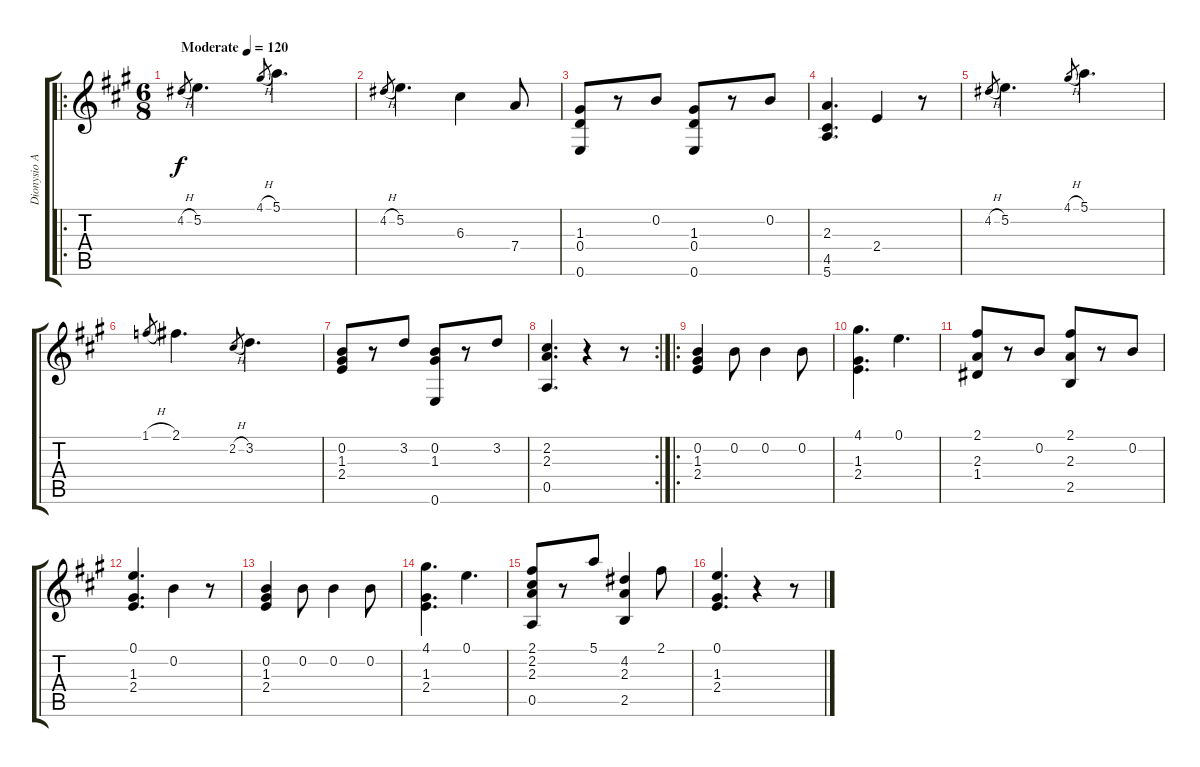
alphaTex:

\track ("Dionysio Aguado" "Dionysio A") {instrument acousticguitarnylon}
\staff {score tabs}
\tuning (E4 B3 G3 D3 A2 E2) {hide}
\ro
\ts (6 8)
\tempo (120 "Moderate")
\clef g2
\ks a
4.2{h}.8{gr dy f instrument acousticguitarnylon} 5.2.4{d} 4.1{h}.8{gr} 5.1.4{d} |
4.2{h}.8{gr} 5.2.4{d} 6.3.4 7.4.8 |
(1.3 0.4 0.6).8 r.8 0.2.8 (1.3 0.4 0.6).8 r.8 0.2.8 |
(2.3 4.5 5.6).4{d} 2.4.4 r.8 |
4.2{h}.8{gr} 5.2.4{d} 4.1{h}.8{gr} 5.1.4{d} |
1.1{h}.8{gr} 2.1.4{d} 2.2{h}.8{gr} 3.2.4{d} |
(0.2 1.3 2.4).8 r.8 3.2.8 (0.2 1.3 0.6).8 r.8 3.2.8 |
\rc 2
(2.2 2.3 0.5).4{d} r.4 r.8 |
\ro
(0.2 1.3 2.4).4 0.2.8 0.2.4 0.2.8 |
(4.1 1.3 2.4).4{d} 0.1.4{d} |
(2.1 2.3 1.4).8 r.8 0.2.8 (2.1 2.3 2.5).8 r.8 0.2.8 |
(0.1 1.3 2.4).4{d} 0.2.4 r.8 |
(0.2 1.3 2.4).4 0.2.8 0.2.4 0.2.8 |
(4.1 1.3 2.4).4{d} 0.1.4{d} |
(2.1 2.2 2.3 0.5).8 r.8 5.1.8 (4.2 2.3 2.5).4 2.1.8 |
(0.1 1.3 2.4).4{d} r.4 r.8
